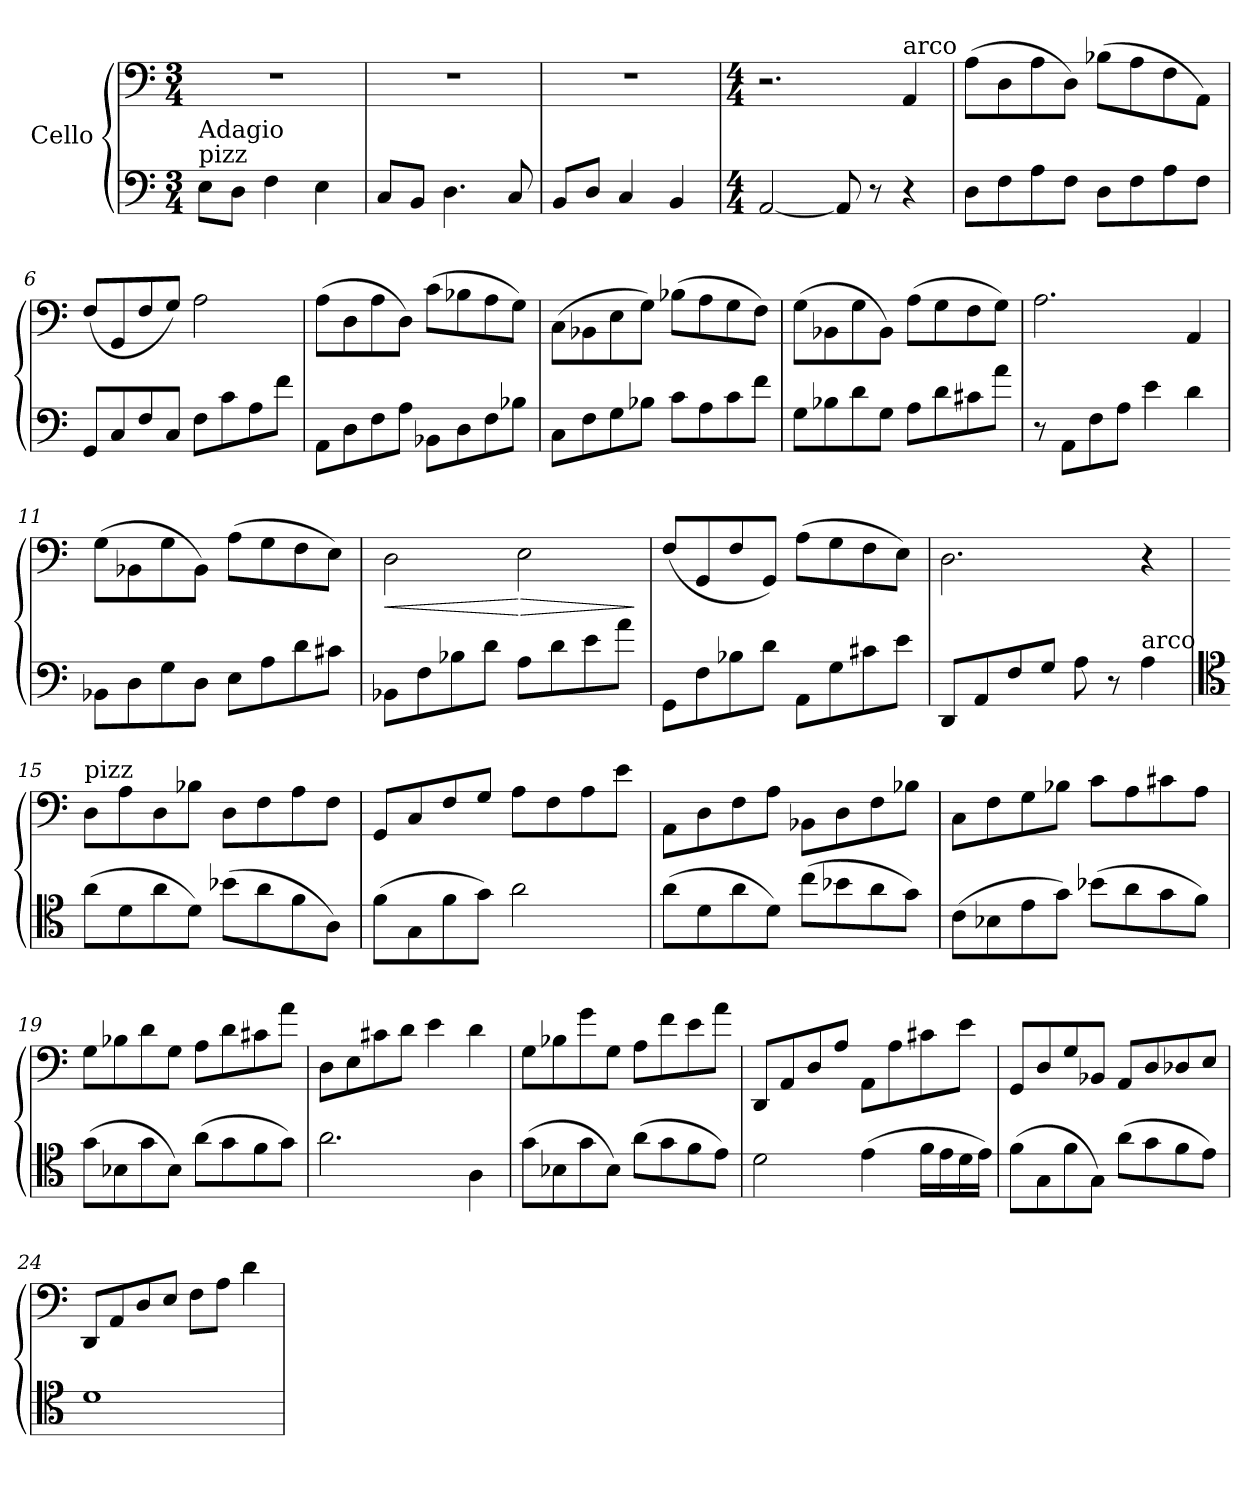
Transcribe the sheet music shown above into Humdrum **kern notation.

**kern	**kern	**dynam
*part2	*part1	*part1
*staff2	*staff1	*staff1
*I"Cello	*I"Cello	*
*clefF4	*clefF4	*
*k[]	*k[]	*
*M3/4	*M3/4	*
*MM52	*MM52	*
=1	=1	=1
!LO:TX:a:t=pizz	!	!
!LO:TX:a:t=Adagio	!	!
8E\L	2.r	.
8D\J	.	.
4F\	.	.
4E\	.	.
=2	=2	=2
8C/L	2.r	.
8BB/J	.	.
4.D\	.	.
8C/	.	.
=3	=3	=3
8BB/L	2.r	.
8D/J	.	.
4C/	.	.
4BB/	.	.
=4	=4	=4
*M4/4	*M4/4	*
[2AA/	2.r	.
8AA/]	.	.
8r	.	.
!	!LO:TX:a:t=arco	!
4r	4AA/	.
=5	=5	=5
8D\L	(8A\L	.
8F\	8D\	.
8A\	8A\	.
8F\J	8D\J)	.
8D\L	(8B-X\L	.
8F\	8A\	.
8A\	8F\	.
8F\J	8AA\J)	.
=6	=6	=6
8GG/L	(8F/L	.
8C/	8GG/	.
8F/	8F/	.
8C/J	8G/J)	.
8F\L	2A\	.
8c\	.	.
8A\	.	.
8f\J	.	.
!!LO:LB:g=z
=7	=7	=7
8AA\L	(8A\L	.
8D\	8D\	.
8F\	8A\	.
8A\J	8D\J)	.
8BB-X\L	(8c\L	.
8D\	8B-X\	.
8F\	8A\	.
8B-X\J	8G\J)	.
=8	=8	=8
8C\L	(8C\L	.
8F\	8BB-X\	.
8G\	8E\	.
8B-X\J	8G\J)	.
8c\L	(8B-X\L	.
8A\	8A\	.
8c\	8G\	.
8f\J	8F\J)	.
=9	=9	=9
8G\L	(8G\L	.
8B-X\	8BB-X\	.
8d\	8G\	.
8G\J	8BB-\J)	.
8A\L	(8A\L	.
8d\	8G\	.
8c#X\	8F\	.
8a\J	8G\J)	.
=10	=10	=10
8r	2.A\	.
8AA\L	.	.
8F\	.	.
8A\J	.	.
4e\	.	.
4d\	4AA/	.
=11	=11	=11
8BB-X\L	(8G\L	.
8D\	8BB-X\	.
8G\	8G\	.
8D\J	8BB-\J)	.
8E\L	(8A\L	.
8A\	8G\	.
8d\	8F\	.
8c#X\J	8E\J)	.
!!LO:LB:g=z
=12	=12	=12
!	!	!LO:HP:b
8BB-X\L	2D\	<
8F\	.	.
8B-X\	.	.
8d\J	.	.
!	!	!LO:HP:n=1:b
8A\L	2E\	[ >
8d\	.	.
8e\	.	.
8a\J	.	.
.	.	]
=13	=13	=13
8GG\L	(8F/L	.
8F\	8GG/	.
8B-X\	8F/	.
8d\J	8GG/J)	.
8AA\L	(8A\L	.
8G\	8G\	.
8c#X\	8F\	.
8e\J	8E\J)	.
=14	=14	=14
8DD/L	2.D\	.
8AA/	.	.
8F/	.	.
8G/J	.	.
8A\	.	.
8r	.	.
!LO:TX:a:t=arco	!	!
4A\	4r	.
=15	=15	=15
*clefC4	*	*
!	!LO:TX:a:t=pizz	!
(8a\L	8D\L	.
8d\	8A\	.
8a\	8D\	.
8d\J)	8B-X\J	.
(8b-X\L	8D\L	.
8a\	8F\	.
8f\	8A\	.
8A\J)	8F\J	.
=16	=16	=16
(8f\L	8GG/L	.
8G\	8C/	.
8f\	8F/	.
8g\J)	8G/J	.
2a\	8A\L	.
.	8F\	.
.	8A\	.
.	8e\J	.
!!LO:LB:g=z
=17	=17	=17
(8a\L	8AA\L	.
8d\	8D\	.
8a\	8F\	.
8d\J)	8A\J	.
(8cc\L	8BB-X\L	.
8b-X\	8D\	.
8a\	8F\	.
8g\J)	8B-X\J	.
=18	=18	=18
(8c\L	8C\L	.
8B-X\	8F\	.
8e\	8G\	.
8g\J)	8B-X\J	.
(8b-X\L	8c\L	.
8a\	8A\	.
8g\	8c#X\	.
8f\J)	8A\J	.
=19	=19	=19
(8g\L	8G\L	.
8B-X\	8B-X\	.
8g\	8d\	.
8B-\J)	8G\J	.
(8a\L	8A\L	.
8g\	8d\	.
8f\	8c#X\	.
8g\J)	8a\J	.
=20	=20	=20
2.a\	8D\L	.
.	8E\	.
.	8c#X\	.
.	8d\J	.
.	4e\	.
4A\	4d\	.
!!LO:LB:g=z
=21	=21	=21
(8g\L	8G\L	.
8B-X\	8B-X\	.
8g\	8g\	.
8B-\J)	8G\J	.
(8a\L	8A\L	.
8g\	8f\	.
8f\	8e\	.
8e\J)	8a\J	.
=22	=22	=22
2d\	8DD/L	.
.	8AA/	.
.	8D/	.
.	8A/J	.
(4e\	8AA\L	.
.	8A\	.
16f\LL	8c#X\	.
16e\	.	.
16d\	8e\J	.
16e\JJ)	.	.
=23	=23	=23
(8f\L	8GG/L	.
8G\	8D/	.
8f\	8G/	.
8G\J)	8BB-X/J	.
(8a\L	8AA/L	.
8g\	8D/	.
8f\	8D-X/	.
8e\J)	8E/J	.
=24	=24	=24
1d	8DD/L	.
.	8AA/	.
.	8D/	.
.	8E/J	.
.	8F\L	.
.	8A\J	.
.	4d\	.
=	=	=
*-	*-	*-
